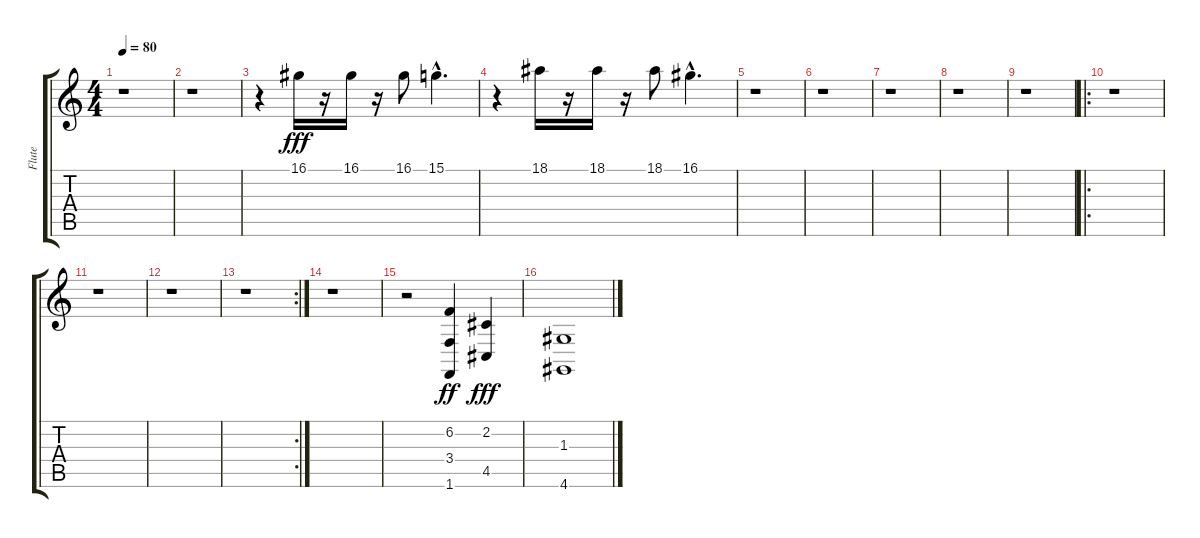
\track ("Flute" "Flute") {instrument flute}
\staff {score tabs}
\tuning (E4 B3 G3 D3 A2 E2) {hide}
\ts (4 4)
\tempo 80
\clef g2
\ks c
r.1{dy fff} |
r.1 |
r.4 16.1.16 r.16 16.1.16 r.16 16.1.8 15.1{hac}.4{d} |
r.4 18.1.16 r.16 18.1.16 r.16 18.1.8 16.1{hac}.4{d} |
r.1 |
r.1 |
r.1 |
r.1 |
r.1 |
\ro
r.1 |
r.1 |
r.1 |
\rc 2
r.1 |
r.1 |
r.2 (6.2 3.4 1.6).4{dy ff} (2.2 4.5).4{dy fff} |
(1.3 4.6).1
